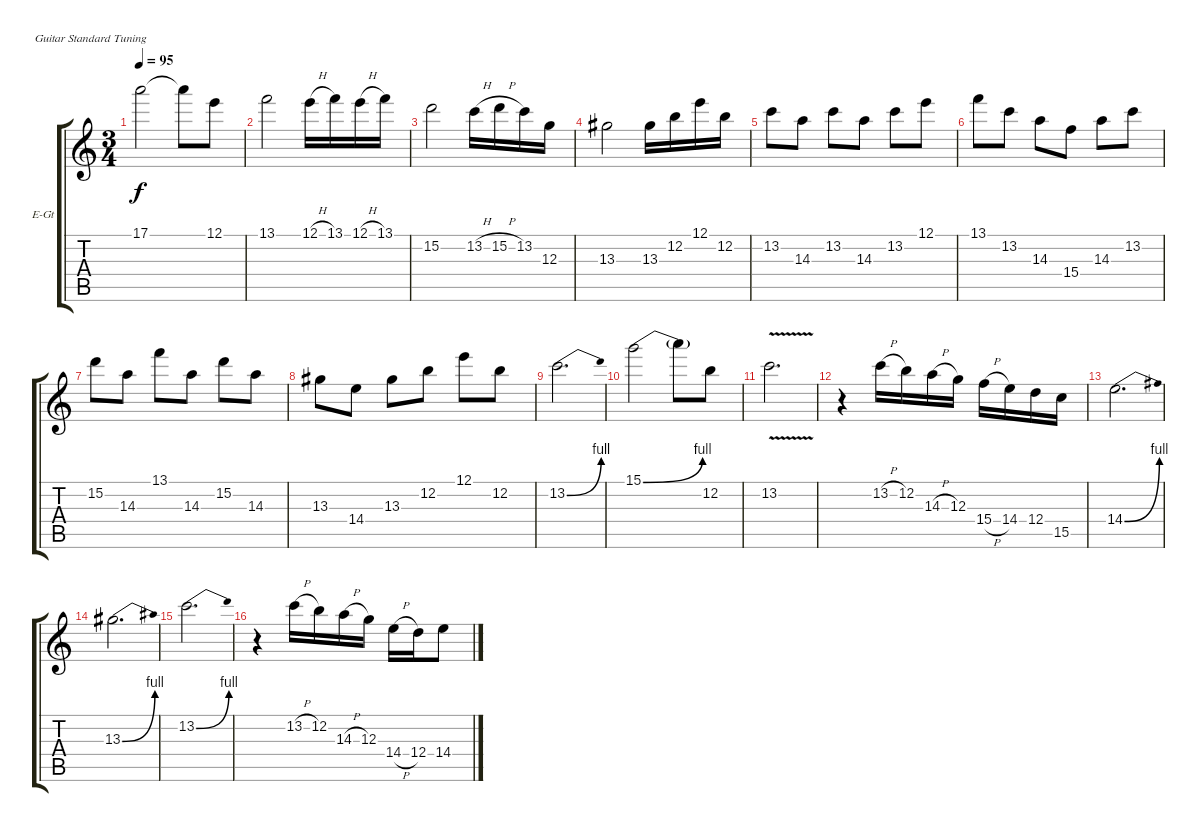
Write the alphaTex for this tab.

\defaultSystemsLayout 4
\bracketExtendMode groupsimilarinstruments
\firstSystemTrackNameOrientation horizontal
\otherSystemsTrackNameOrientation horizontal
\track ("Electric Guitar" "E-Gt") {instrument electricguitarclean}
\staff {score tabs}
\tuning (E4 B3 G3 D3 A2 E2)
\ts (3 4)
\tempo 95
\clef g2
\ks c
17.1.2{dy f} 17.1{t}.8 12.1.8 |
13.1.2 12.1{h}.16 13.1.16 12.1{h}.16 13.1.16 |
15.2.2 13.2{h}.16 15.2{h}.16 13.2.16 12.3.16 |
13.3.2 13.3.16 12.2.16 12.1.16 12.2.16 |
13.2.8 14.3.8 13.2.8 14.3.8 13.2.8 12.1.8 |
13.1.8 13.2.8 14.3.8 15.4.8 14.3.8 13.2.8 |
15.2.8 14.3.8 13.1.8 14.3.8 15.2.8 14.3.8 |
13.3.8 14.4.8 13.3.8 12.2.8 12.1.8 12.2.8 |
13.2{be (bend 0 0 15 4)}.2{d} |
15.1{be (bend 0 0 15 4)}.2 15.1{t}.8 12.2.8 |
13.2{v}.2{d} |
r.4 13.2{h}.16 12.2.16 14.3{h}.16 12.3.16 15.4{h}.16 14.4.16 12.4.16 15.5.16 |
14.4{be (bend 0 0 15 4)}.2{d} |
13.3{be (bend 0 0 15 4)}.2{d} |
13.2{be (bend 0 0 15 4)}.2{d} |
r.4 13.2{h}.16 12.2.16 14.3{h}.16 12.3.16 14.4{h}.16 12.4.16 14.4.8
